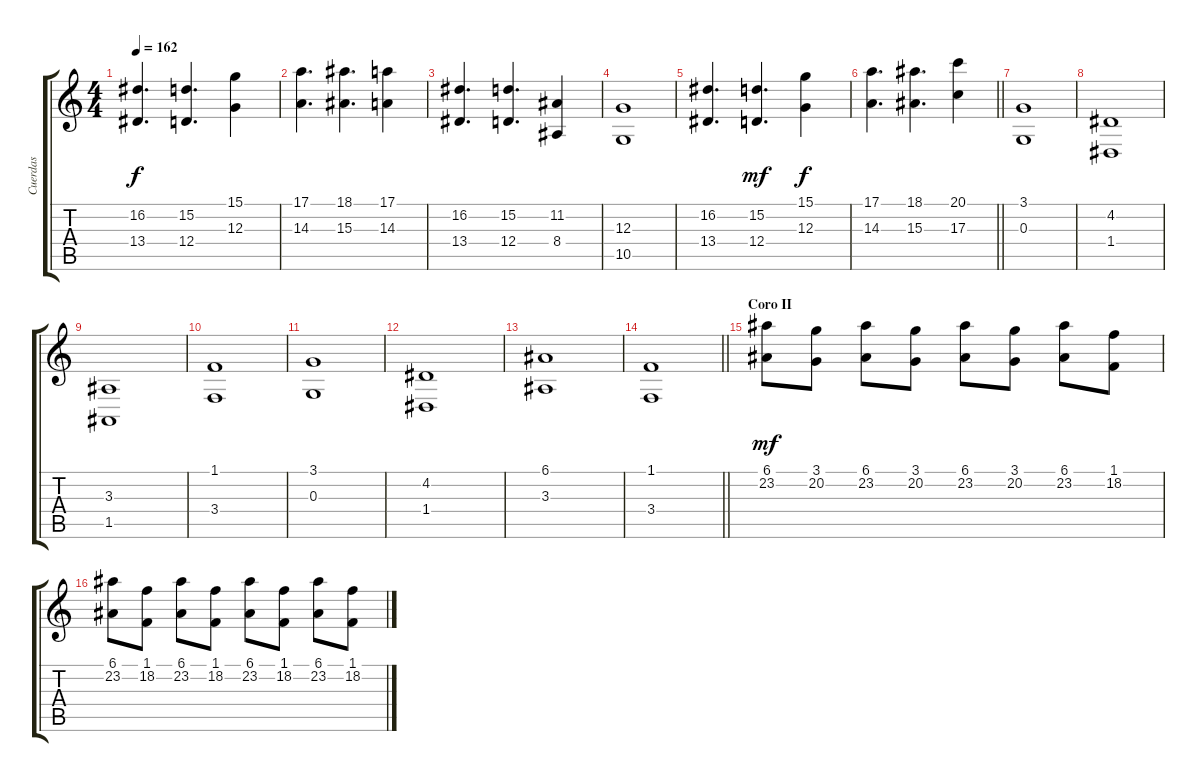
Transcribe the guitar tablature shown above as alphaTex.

\track ("Cuerdas" "Cuerdas") {instrument stringensemble1}
\staff {score tabs}
\tuning (E4 B3 G3 D3 A2 E2) {hide}
\ts (4 4)
\tempo 162
\clef g2
\ks c
(16.2 13.4).4{d dy f} (15.2 12.4).4{d} (15.1 12.3).4 |
(17.1 14.3).4{d} (18.1 15.3).4{d} (17.1 14.3).4 |
(16.2 13.4).4{d} (15.2 12.4).4{d} (11.2 8.4).4 |
(12.3 10.5).1 |
(16.2 13.4).4{d} (15.2 12.4).4{d dy mf} (15.1 12.3).4{dy f} |
\barLineRight lightlight
(17.1 14.3).4{d} (18.1 15.3).4{d} (20.1 17.3).4 |
(3.1 0.3).1{volume 13 instrument stringensemble2} |
(4.2 1.4).1 |
(3.3 1.5).1 |
(1.1 3.4).1 |
(3.1 0.3).1 |
(4.2 1.4).1 |
(6.1 3.3).1 |
\barLineRight lightlight
(1.1 3.4).1 |
\section ("" "Coro II")
(6.1 23.2).8{dy mf volume 12 instrument stringensemble1} (3.1 20.2).8 (6.1 23.2).8 (3.1 20.2).8 (6.1 23.2).8 (3.1 20.2).8 (6.1 23.2).8 (1.1 18.2).8 |
(6.1 23.2).8 (1.1 18.2).8 (6.1 23.2).8 (1.1 18.2).8 (6.1 23.2).8 (1.1 18.2).8 (6.1 23.2).8 (1.1 18.2).8
